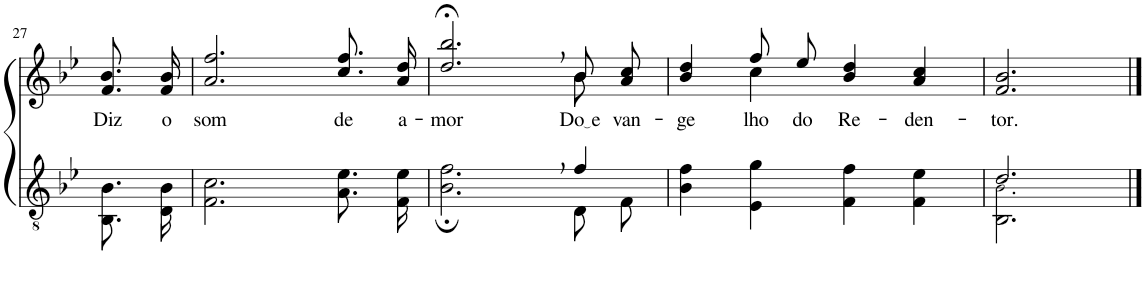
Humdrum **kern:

**kern	**kern	**text
*part2	*part1	*part1
*staff2	*staff1	*staff1
*I"Parte III e IV	*I"Parte I e II	*
!!LO:PB:g=z
*clefGv2	*clefG2	*
*Trd4c7	*Trd4c7	*
*k[b-e-]	*k[b-e-]	*
*M4/4	*M4/4	*
=27	=27	=27
!	!	!LO:LY:b
8.BB-/ 8.B-/L	8.f/ 8.dd/L	Diz
!	!	!LO:LY:b
16D/ 16B-/Jk	16f/ 16b-/Jk	o
=28	=28	=28
!	!	!LO:LY:b
2.F\ 2.c\	2.a/ 2.ff/	som
!	!	!LO:LY:b
8.A\ 8.e-\L	8.cc\ 8.ff\L	de
!	!	!LO:LY:b
16F\ 16e-\Jk	16a\ 16dd\Jk	a-
=29	=29	=29
*^	*	*
!	!	!	!LO:LY:b
*	*	*^	*
2.ryy	2.B-\; 2.f\;	2.dd/;<, 2.bb-/;<,	2.ryy	-mor
!	!	!	!	!LO:LY:b
4f/	8D\L	8b-\L	8b-\	Do e
!	!	!	!	!LO:LY:b
.	8F\J	8a\ 8cc\J	8ryy	van-
=30	=30	=30	=30	=30
!	!	!	!	!LO:LY:b
*v	*v	*	*	*
4B-\ 4f\	4b-/ 4dd/	4ryy	-ge-
!	!	!	!LO:LY:b
4E-\ 4g\	8ff/L	4cc\	-lho
!	!	!	!LO:LY:b
.	8ee-/J	.	do
!	!	!	!LO:LY:b
4F\ 4f\	4b-/ 4dd/	2ryy	Re-
!	!	!	!LO:LY:b
4F\ 4e-\	4a/ 4cc/	.	-den-
*	*v	*v	*
=31	=31	=31
*^	*	*
!	!	!	!LO:LY:b
2.d/	2.BB-\ 2.B-!\	2.f/ 2.b-/	-tor.
*v	*v	*	*
==	==	==
*-	*-	*-
